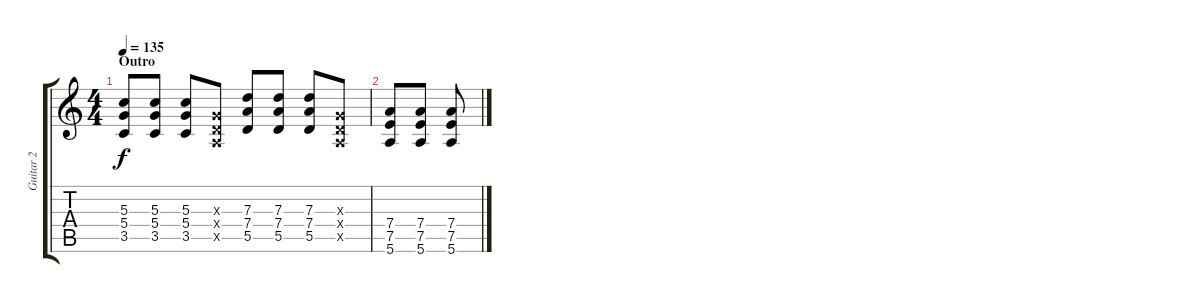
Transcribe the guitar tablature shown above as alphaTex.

\track ("Guitar 2" "Guitar 2") {instrument overdrivenguitar}
\staff {score tabs}
\tuning (E4 B3 G3 D3 A2 E2) {hide}
\ts (4 4)
\section ("" "Outro")
\tempo 135
\clef g2
\ks c
(5.3 5.4 3.5).8{dy f} (5.3 5.4 3.5).8 (5.3 5.4 3.5).8 (0.3{x} 0.4{x} 0.5{x}).8 (7.3 7.4 5.5).8 (7.3 7.4 5.5).8 (7.3 7.4 5.5).8 (0.3{x} 0.4{x} 0.5{x}).8 |
(7.4 7.5 5.6).8 (7.4 7.5 5.6).8 (7.4 7.5 5.6).8
